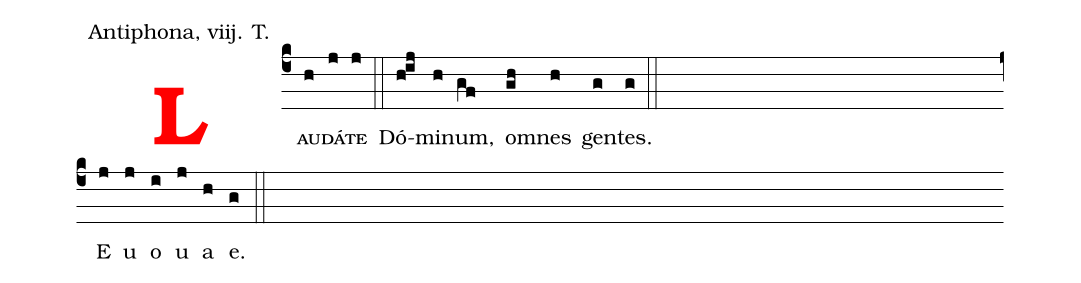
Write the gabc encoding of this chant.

office-part: Antiphona, viij. T.;
%%
<v>\textcolor{red}{\bf L}</v><v>\sc{au}</v>(c4h)<v>\sc{dá}</v>(j)<v>\sc{te}</v>(j) (::) Dó(h!ij)mi(h)num,(gf) om(gh)nes(h) gen(g)tes.(g) (::) (Z) E(j) u(j) o(i) u(j) a(h) e.(g) (::)
